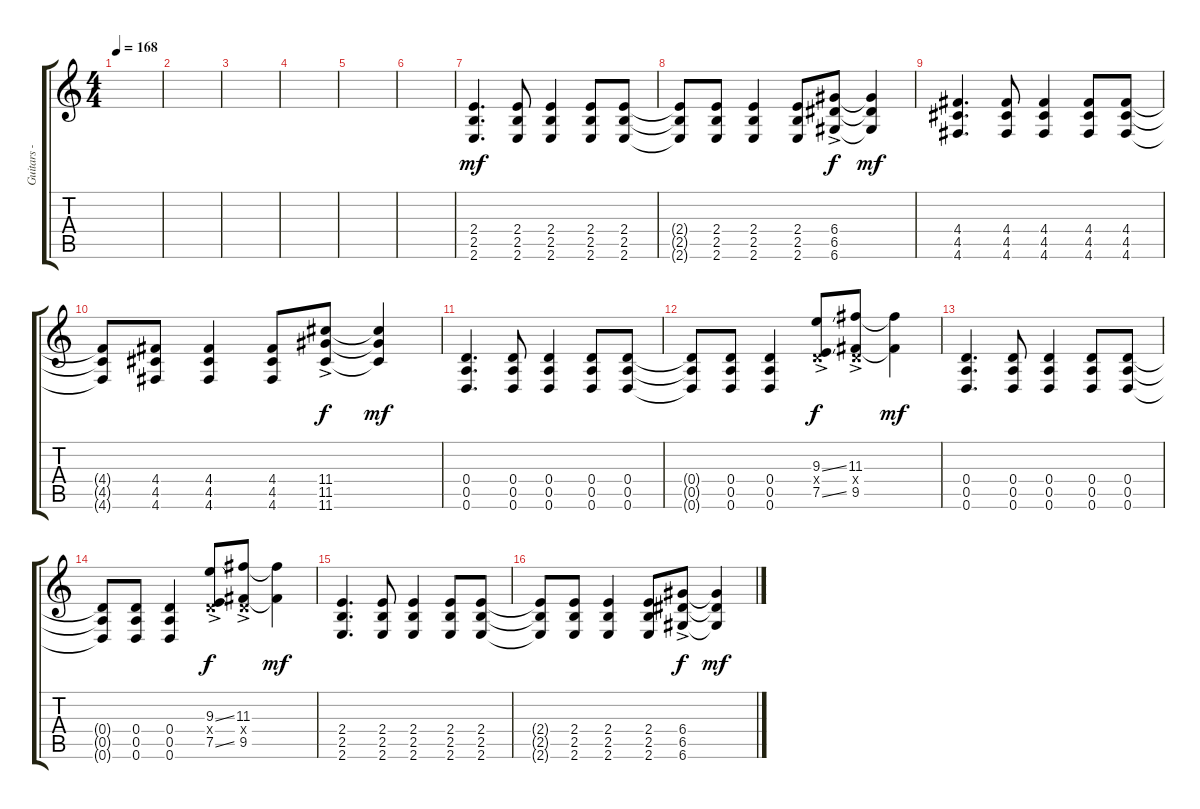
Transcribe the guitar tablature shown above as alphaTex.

\track ("Guitars - Doubled" "Guitars - ") {instrument overdrivenguitar}
\staff {score tabs}
\tuning (E4 B3 G3 D3 A2 D2) {hide}
\ts (4 4)
\tempo 168
\clef g2
\ks c
|
|
|
|
|
|
(2.4 2.5 2.6).4{d dy mf volume 15 instrument distortionguitar} (2.4 2.5 2.6).8 (2.4 2.5 2.6).4 (2.4 2.5 2.6).8 (2.4 2.5 2.6).8 |
(2.4{t} 2.5{t} 2.6{t}).8 (2.4 2.5 2.6).8 (2.4 2.5 2.6).4 (2.4 2.5 2.6).8 (6.4{ac} 6.5{ac} 6.6{ac}).8{dy f} (6.4{t} 6.5{t} 6.6{t}).4{dy mf} |
(4.4 4.5 4.6).4{d} (4.4 4.5 4.6).8 (4.4 4.5 4.6).4 (4.4 4.5 4.6).8 (4.4 4.5 4.6).8 |
(4.4{t} 4.5{t} 4.6{t}).8 (4.4 4.5 4.6).8 (4.4 4.5 4.6).4 (4.4 4.5 4.6).8 (11.4{ac} 11.5{ac} 11.6{ac}).8{dy f} (11.4{t} 11.5{t} 11.6{t}).4{dy mf} |
(0.4 0.5 0.6).4{d} (0.4 0.5 0.6).8 (0.4 0.5 0.6).4 (0.4 0.5 0.6).8 (0.4 0.5 0.6).8 |
(0.4{t} 0.5{t} 0.6{t}).8 (0.4 0.5 0.6).8 (0.4 0.5 0.6).4 (9.3{ss ac} 0.4{x} 7.5{ss ac}).8{dy f} (11.3{ac} 0.4{x} 9.5{ac}).8 (11.3{t} 9.5{t}).4{dy mf} |
(0.4 0.5 0.6).4{d} (0.4 0.5 0.6).8 (0.4 0.5 0.6).4 (0.4 0.5 0.6).8 (0.4 0.5 0.6).8 |
(0.4{t} 0.5{t} 0.6{t}).8 (0.4 0.5 0.6).8 (0.4 0.5 0.6).4 (9.3{ss ac} 0.4{x} 7.5{ss ac}).8{dy f} (11.3{ac} 0.4{x} 9.5{ac}).8 (11.3{t} 9.5{t}).4{dy mf} |
(2.4 2.5 2.6).4{d volume 15 instrument distortionguitar} (2.4 2.5 2.6).8 (2.4 2.5 2.6).4 (2.4 2.5 2.6).8 (2.4 2.5 2.6).8 |
(2.4{t} 2.5{t} 2.6{t}).8 (2.4 2.5 2.6).8 (2.4 2.5 2.6).4 (2.4 2.5 2.6).8 (6.4{ac} 6.5{ac} 6.6{ac}).8{dy f} (6.4{t} 6.5{t} 6.6{t}).4{dy mf}
